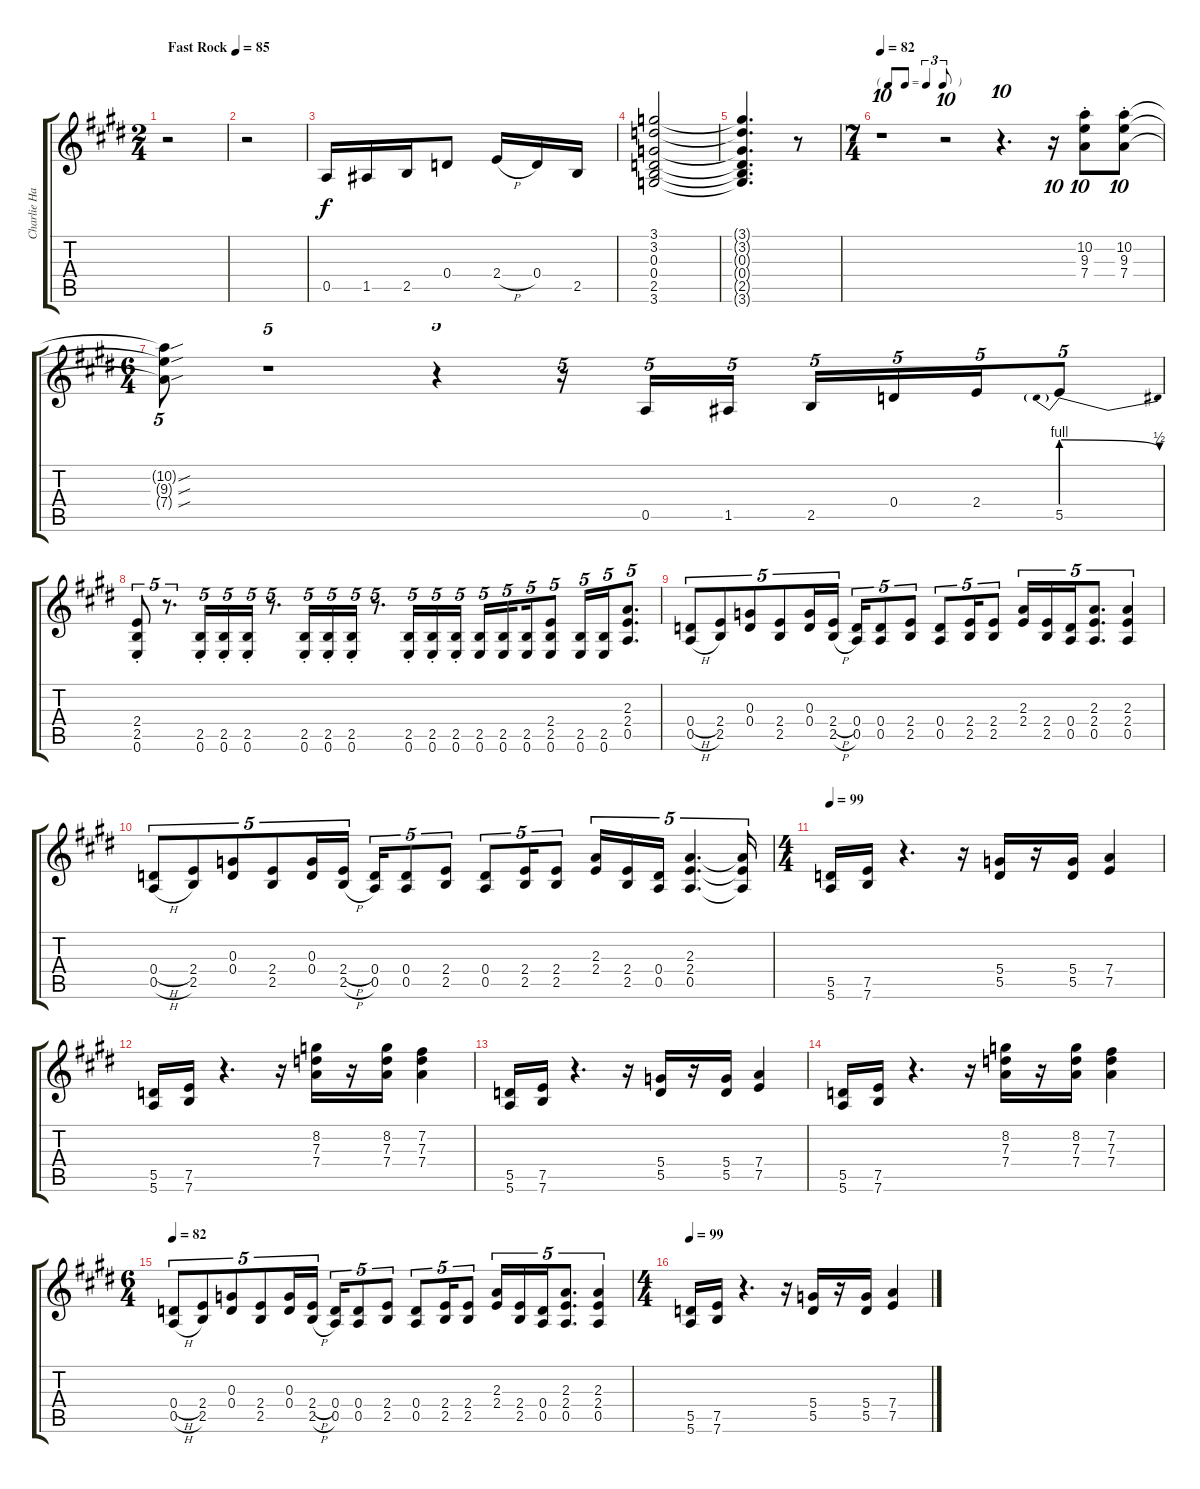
\track ("Charlie Hargrett Guitar" "Charlie Ha") {instrument overdrivenguitar}
\staff {score tabs}
\tuning (E4 B3 G3 D3 A2 E2) {hide}
\ts (2 4)
\tempo (85 "Fast Rock")
\clef g2
\ks e
r.2{dy f instrument overdrivenguitar} |
r.2 |
0.5.16 1.5.16 2.5.16 0.4.8 2.4{h}.16 0.4.16 2.5.16 |
(3.1 3.2 0.3 0.4 2.5 3.6).2 |
(3.1{t} 3.2{t} 0.3{t} 0.4{t} 2.5{t} 3.6{t}).4{d} r.8 |
\ts (7 4)
\tf triplet8th
\tempo 82
r.1{tu (10 8)} r.2{tu (10 8)} r.4{d tu (10 8)} r.16{tu (10 8)} (10.2 9.3{st} 7.4).8{tu (10 8)} (10.2 9.3 7.4{st}).8{tu (10 8)} |
\ts (6 4)
(10.2{sou t} 9.3{sou t} 7.4{sou t}).8{tu (5 4)} r.1{tu (5 4)} r.4{tu (5 4)} r.16{tu (5 4)} 0.5.16{tu (5 4) volume 9 instrument overdrivenguitar} 1.5.16{tu (5 4)} 2.5.16{tu (5 4)} 0.4.16{tu (5 4)} 2.4.16{tu (5 4)} 5.5{be (prebendrelease 0 4 60 2)}.8{tu (5 4)} |
(2.4 2.5 0.6{st}).8{tu (5 4) volume 10 instrument overdrivenguitar} r.8{d tu (5 4)} (2.5{st} 0.6{st}).16{tu (5 4)} (2.5{st} 0.6{st}).16{tu (5 4)} (2.5{st} 0.6).16{tu (5 4)} r.8{d tu (5 4)} (2.5{st} 0.6{st}).16{tu (5 4)} (2.5{st} 0.6{st}).16{tu (5 4)} (2.5{st} 0.6).16{tu (5 4)} r.8{d tu (5 4)} (2.5{st} 0.6{st}).16{tu (5 4)} (2.5{st} 0.6{st}).16{tu (5 4)} (2.5{st} 0.6).16{tu (5 4)} (2.5 0.6).16{tu (5 4)} (2.5 0.6).16{tu (5 4) beam splitsecondary} (2.5 0.6).16{tu (5 4)} (2.4 2.5 0.6).8{tu (5 4)} (2.5 0.6).16{tu (5 4)} (2.5 0.6).16{tu (5 4)} (2.3 2.4 0.5).8{d tu (5 4)} |
(0.4{h} 0.5{h}).8{tu (5 4)} (2.4 2.5).8{tu (5 4)} (0.3 0.4).8{tu (5 4)} (2.4 2.5).8{tu (5 4)} (0.3 0.4).16{tu (5 4)} (2.4{h} 2.5{h}).16{tu (5 4) beam splitsecondary} (0.4 0.5).16{tu (5 4)} (0.4 0.5).8{tu (5 4)} (2.4 2.5).8{tu (5 4)} (0.4 0.5).8{tu (5 4)} (2.4 2.5).16{tu (5 4)} (2.4 2.5).8{tu (5 4)} (2.3 2.4).16{tu (5 4)} (2.4 2.5).16{tu (5 4)} (0.4 0.5).16{tu (5 4)} (2.3 2.4 0.5).8{d tu (5 4)} (2.3 2.4 0.5).4{tu (5 4)} |
(0.4{h} 0.5{h}).8{tu (5 4)} (2.4 2.5).8{tu (5 4)} (0.3 0.4).8{tu (5 4)} (2.4 2.5).8{tu (5 4)} (0.3 0.4).16{tu (5 4)} (2.4{h} 2.5{h}).16{tu (5 4) beam splitsecondary} (0.4 0.5).16{tu (5 4)} (0.4 0.5).8{tu (5 4)} (2.4 2.5).8{tu (5 4)} (0.4 0.5).8{tu (5 4)} (2.4 2.5).16{tu (5 4)} (2.4 2.5).8{tu (5 4)} (2.3 2.4).16{tu (5 4)} (2.4 2.5).16{tu (5 4)} (0.4 0.5).16{tu (5 4)} (2.3 2.4 0.5).4{d tu (5 4)} (2.3{t} 2.4{t} 0.5{t}).16{tu (5 4)} |
\ts (4 4)
\tempo 100
\tempo 99
(5.5 5.6).16{instrument overdrivenguitar} (7.5 7.6).16 r.4{d} r.16 (5.4 5.5).16 r.16 (5.4 5.5).16 (7.4 7.5).4 |
(5.5 5.6).16 (7.5 7.6).16 r.4{d} r.16 (8.2 7.3 7.4).16 r.16 (8.2 7.3 7.4).16 (7.2 7.3 7.4).4 |
(5.5 5.6).16 (7.5 7.6).16 r.4{d} r.16 (5.4 5.5).16 r.16 (5.4 5.5).16 (7.4 7.5).4 |
(5.5 5.6).16 (7.5 7.6).16 r.4{d} r.16 (8.2 7.3 7.4).16 r.16 (8.2 7.3 7.4).16 (7.2 7.3 7.4).4 |
\ts (6 4)
\tempo 82
(0.4{h} 0.5{h}).8{tu (5 4)} (2.4 2.5).8{tu (5 4)} (0.3 0.4).8{tu (5 4)} (2.4 2.5).8{tu (5 4)} (0.3 0.4).16{tu (5 4)} (2.4{h} 2.5{h}).16{tu (5 4) beam splitsecondary} (0.4 0.5).16{tu (5 4)} (0.4 0.5).8{tu (5 4)} (2.4 2.5).8{tu (5 4)} (0.4 0.5).8{tu (5 4)} (2.4 2.5).16{tu (5 4)} (2.4 2.5).8{tu (5 4)} (2.3 2.4).16{tu (5 4)} (2.4 2.5).16{tu (5 4)} (0.4 0.5).16{tu (5 4)} (2.3 2.4 0.5).8{d tu (5 4)} (2.3 2.4 0.5).4{tu (5 4)} |
\ts (4 4)
\tempo 100
\tempo 99
(5.5 5.6).16{instrument overdrivenguitar} (7.5 7.6).16 r.4{d} r.16 (5.4 5.5).16 r.16 (5.4 5.5).16 (7.4 7.5).4
